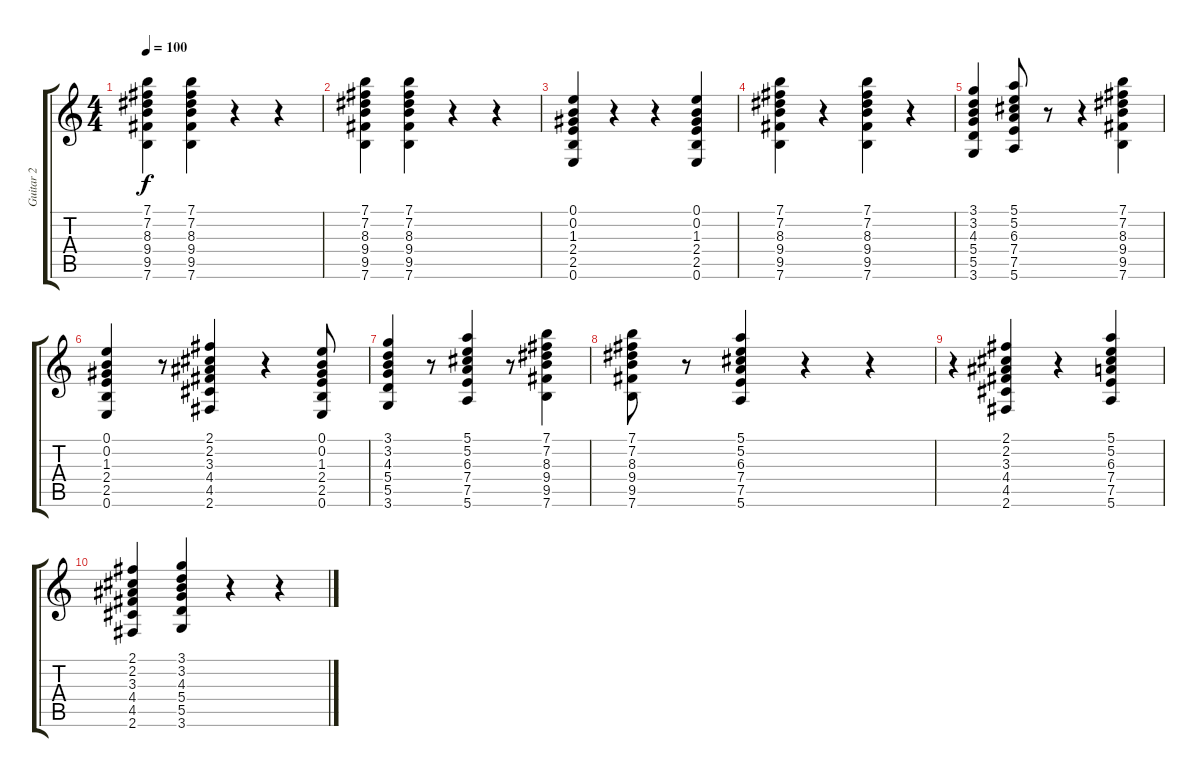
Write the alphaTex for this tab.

\track ("Guitar 2" "Guitar 2") {instrument distortionguitar}
\staff {score tabs}
\tuning (E4 B3 G3 D3 A2 E2) {hide}
\ts (4 4)
\tempo 100
\clef g2
\ks c
(7.1 7.2 8.3 9.4 9.5 7.6).4{dy f} (7.1 7.2 8.3 9.4 9.5 7.6).4 r.4 r.4 |
(7.1 7.2 8.3 9.4 9.5 7.6).4 (7.1 7.2 8.3 9.4 9.5 7.6).4 r.4 r.4 |
(0.1 0.2 1.3 2.4 2.5 0.6).4 r.4 r.4 (0.1 0.2 1.3 2.4 2.5 0.6).4 |
(7.1 7.2 8.3 9.4 9.5 7.6).4 r.4 (7.1 7.2 8.3 9.4 9.5 7.6).4 r.4 |
(3.1 3.2 4.3 5.4 5.5 3.6).4 (5.1 5.2 6.3 7.4 7.5 5.6).8 r.8 r.4 (7.1 7.2 8.3 9.4 9.5 7.6).4 |
(0.1 0.2 1.3 2.4 2.5 0.6).4 r.8 (2.1 2.2 3.3 4.4 4.5 2.6).4 r.4 (0.1 0.2 1.3 2.4 2.5 0.6).8 |
(3.1 3.2 4.3 5.4 5.5 3.6).4 r.8 (5.1 5.2 6.3 7.4 7.5 5.6).4 r.8 (7.1 7.2 8.3 9.4 9.5 7.6).4 |
(7.1 7.2 8.3 9.4 9.5 7.6).8 r.8 (5.1 5.2 6.3 7.4 7.5 5.6).4 r.4 r.4 |
r.4 (2.1 2.2 3.3 4.4 4.5 2.6).4 r.4 (5.1 5.2 6.3 7.4 7.5 5.6).4 |
(2.1 2.2 3.3 4.4 4.5 2.6).4 (3.1 3.2 4.3 5.4 5.5 3.6).4 r.4 r.4
